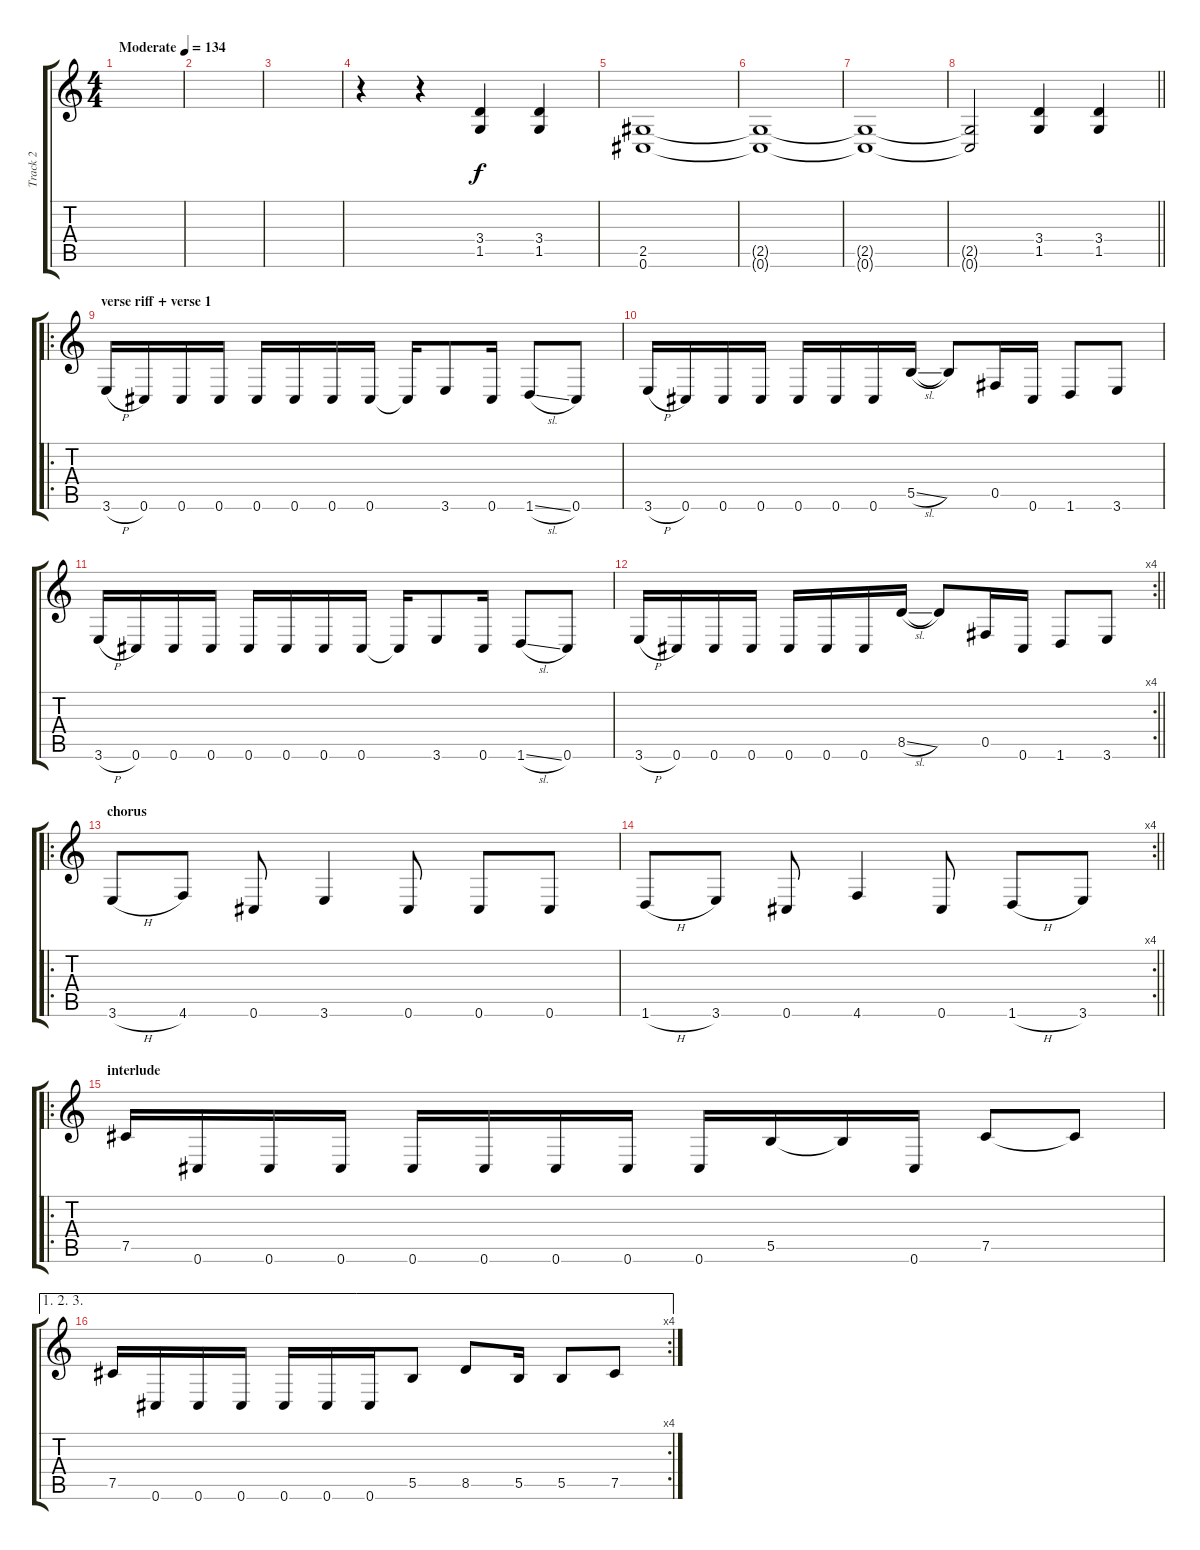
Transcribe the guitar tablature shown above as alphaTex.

\track ("Track 2" "Track 2") {instrument distortionguitar}
\staff {score tabs}
\tuning (Db4 Ab3 E3 B2 Gb2 Db2) {hide}
\ts (4 4)
\tempo (134 "Moderate")
\clef g2
\ks c
|
|
|
r.4 r.4 (3.4 1.5).4 (3.4 1.5).4 |
(2.5 0.6).1 |
(2.5{t} 0.6{t}).1 |
(2.5{t} 0.6{t}).1 |
\barLineRight lightlight
(2.5{t} 0.6{t}).2 (3.4 1.5).4 (3.4 1.5).4 |
\ro
\section ("" "verse riff + verse 1")
3.6{h}.16 0.6.16 0.6.16 0.6.16 0.6.16 0.6.16 0.6.16 0.6.16 0.6{t}.16 3.6.8 0.6.16 1.6{sl}.8 0.6.8 |
3.6{h}.16 0.6.16 0.6.16 0.6.16 0.6.16 0.6.16 0.6.16 5.5{sl}.16 5.5{t}.8 0.5.16 0.6.16 1.6.8 3.6.8 |
3.6{h}.16 0.6.16 0.6.16 0.6.16 0.6.16 0.6.16 0.6.16 0.6.16 0.6{t}.16 3.6.8 0.6.16 1.6{sl}.8 0.6.8 |
\rc 4
\barLineRight lightlight
3.6{h}.16 0.6.16 0.6.16 0.6.16 0.6.16 0.6.16 0.6.16 8.5{sl}.16 8.5{t}.8 0.5.16 0.6.16 1.6.8 3.6.8 |
\ro
\section ("" "chorus")
3.6{h}.8 4.6.8 0.6.8 3.6.4 0.6.8 0.6.8 0.6.8 |
\rc 4
\barLineRight lightlight
1.6{h}.8 3.6.8 0.6.8 4.6.4 0.6.8 1.6{h}.8 3.6.8 |
\ro
\section ("" "interlude")
7.5.16 0.6.16 0.6.16 0.6.16 0.6.16 0.6.16 0.6.16 0.6.16 0.6.16 5.5.16 5.5{t}.16 0.6.16 7.5.8 7.5{t}.8 |
\ae (1 2 3)
\rc 4
7.5.16 0.6.16 0.6.16 0.6.16 0.6.16 0.6.16 0.6.16 5.5.8 8.5.8 5.5.16 5.5.8 7.5.8
